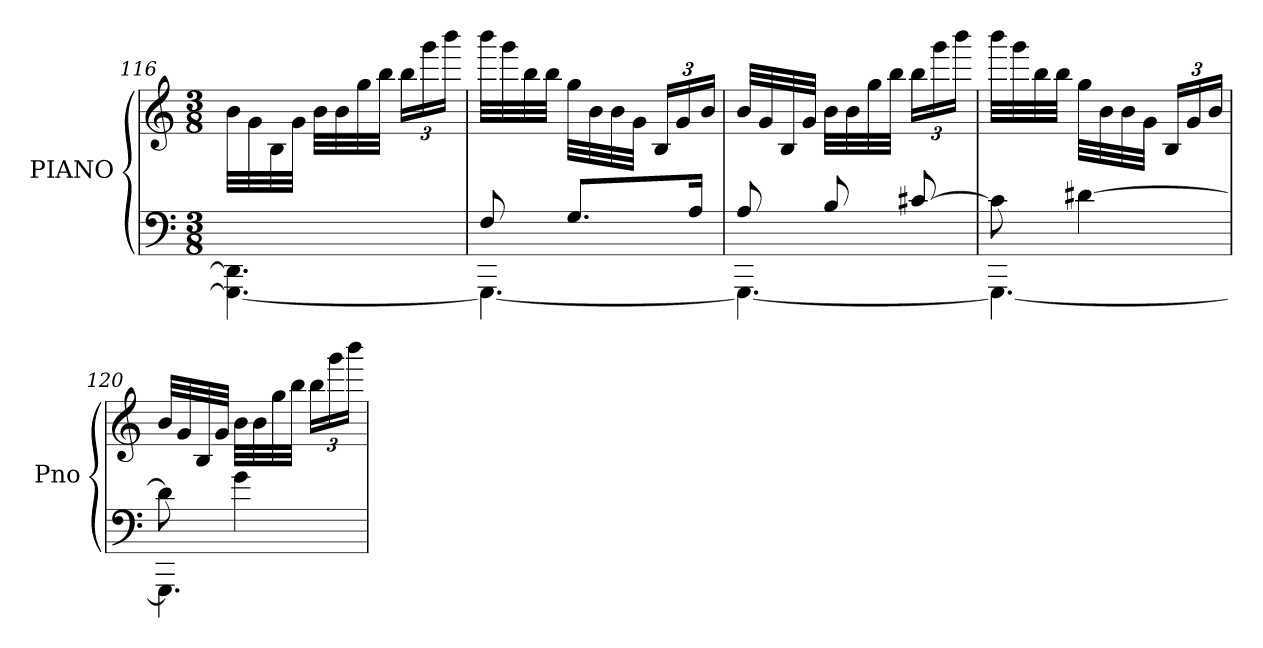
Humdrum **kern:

**kern	**kern
*part1	*part1
*staff2	*staff1
*I"PIANO	*
*I'Pno	*
*clefF4	*clefG2
*k[]	*k[]
*M3/8	*M3/8
=116	=116
4.GGG\_ 4.DD\]	32b\LLL
.	32g\
.	32B\
.	32g\JJJ
.	32b\LLL
.	32b\
.	32gg\
.	32bb\JJJ
*	*Xbrackettup
.	24bb\LL
.	24ggg\
.	24bbb\JJ
=117	=117
*^	*
8F/	4.GGG\_	32bbb\LLL
.	.	32ggg\
.	.	32bb\
.	.	32bb\JJJ
8.G/L	.	32gg\LLL
.	.	32b\
.	.	32b\
.	.	32g\JJJ
.	.	24B/LL
.	.	24g/
16A/Jk	.	.
.	.	24b/JJ
=118	=118	=118
8A/	4.GGG\_	32b/LLL
.	.	32g/
.	.	32B/
.	.	32g/JJJ
8B/	.	32b\LLL
.	.	32b\
.	.	32gg\
.	.	32bb\JJJ
[8c#X/	.	24bb\LL
.	.	24ggg\
.	.	24bbb\JJ
!!LO:LB:g=z
=119	=119	=119
8c#\]	4.GGG\_	32bbb\LLL
.	.	32ggg\
.	.	32bb\
.	.	32bb\JJJ
[4d#X\	.	32gg\LLL
.	.	32b\
.	.	32b\
.	.	32g\JJJ
.	.	24B/LL
.	.	24g/
.	.	24b/JJ
=120	=120	=120
8d#\]	4.GGG\]	32b/LLL
.	.	32g/
.	.	32B/
.	.	32g/JJJ
4g\	.	32b\LLL
.	.	32b\
.	.	32gg\
.	.	32bb\JJJ
.	.	24bb\LL
.	.	24ggg\
.	.	24bbb\JJ
*v	*v	*
=	=
*-	*-
